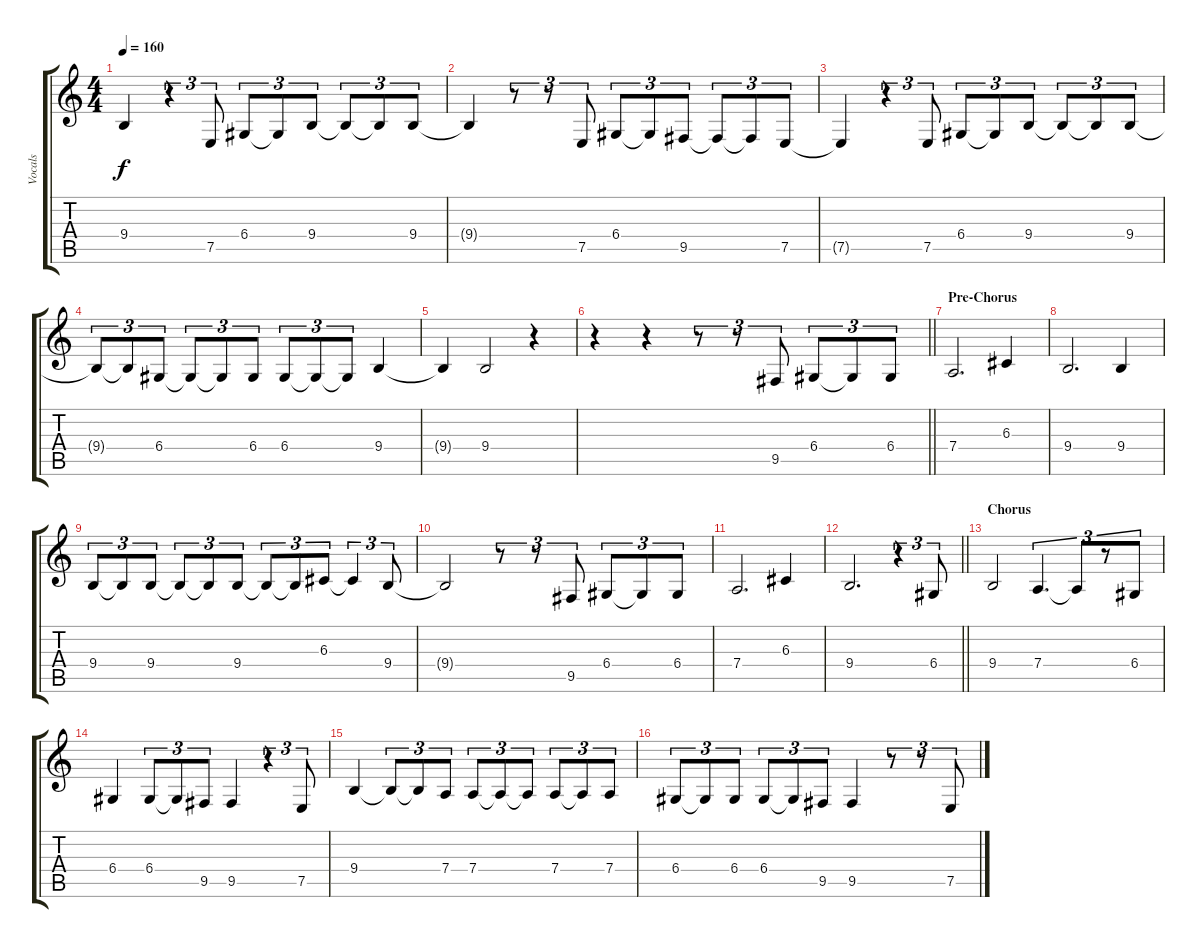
\track ("Vocals" "Vocals") {instrument altosax}
\staff {score tabs}
\tuning (E4 B3 G3 D3 A2 E2) {hide}
\ts (4 4)
\tempo 160
\clef g2
\ks c
9.4{t}.4{dy f} r.4{tu (3 2)} 7.5.8{tu (3 2)} 6.4.8{tu (3 2)} 6.4{t}.8{tu (3 2)} 9.4.8{tu (3 2)} 9.4{t}.8{tu (3 2)} 9.4{t}.8{tu (3 2)} 9.4.8{tu (3 2)} |
9.4{t}.4 r.8{tu (3 2)} r.8{tu (3 2)} 7.5.8{tu (3 2)} 6.4.8{tu (3 2)} 6.4{t}.8{tu (3 2)} 9.5.8{tu (3 2)} 9.5{t}.8{tu (3 2)} 9.5{t}.8{tu (3 2)} 7.5.8{tu (3 2)} |
7.5{t}.4 r.4{tu (3 2)} 7.5.8{tu (3 2)} 6.4.8{tu (3 2)} 6.4{t}.8{tu (3 2)} 9.4.8{tu (3 2)} 9.4{t}.8{tu (3 2)} 9.4{t}.8{tu (3 2)} 9.4.8{tu (3 2)} |
9.4{t}.8{tu (3 2)} 9.4{t}.8{tu (3 2)} 6.4.8{tu (3 2)} 6.4{t}.8{tu (3 2)} 6.4{t}.8{tu (3 2)} 6.4.8{tu (3 2)} 6.4.8{tu (3 2)} 6.4{t}.8{tu (3 2)} 6.4{t}.8{tu (3 2)} 9.4.4 |
9.4{t}.4 9.4.2 r.4 |
\barLineRight lightlight
r.4 r.4 r.8{tu (3 2)} r.8{tu (3 2)} 9.5.8{tu (3 2)} 6.4.8{tu (3 2)} 6.4{t}.8{tu (3 2)} 6.4.8{tu (3 2)} |
\section ("" "Pre-Chorus")
7.4.2{d} 6.3.4 |
9.4.2{d} 9.4.4 |
9.4.8{tu (3 2)} 9.4{t}.8{tu (3 2)} 9.4.8{tu (3 2)} 9.4{t}.8{tu (3 2)} 9.4{t}.8{tu (3 2)} 9.4.8{tu (3 2)} 9.4{t}.8{tu (3 2)} 9.4{t}.8{tu (3 2)} 6.3.8{tu (3 2)} 6.3{t}.4{tu (3 2)} 9.4.8{tu (3 2)} |
9.4{t}.2 r.8{tu (3 2)} r.8{tu (3 2)} 9.5.8{tu (3 2)} 6.4.8{tu (3 2)} 6.4{t}.8{tu (3 2)} 6.4.8{tu (3 2)} |
7.4.2{d} 6.3.4 |
\barLineRight lightlight
9.4.2{d} r.4{tu (3 2)} 6.4.8{tu (3 2)} |
\section ("" "Chorus")
9.4.2 7.4.4{d tu (3 2)} 7.4{t}.8{tu (3 2)} r.8{tu (3 2)} 6.4.8{tu (3 2)} |
6.4.4 6.4.8{tu (3 2)} 6.4{t}.8{tu (3 2)} 9.5.8{tu (3 2)} 9.5.4 r.4{tu (3 2)} 7.5.8{tu (3 2)} |
9.4.4 9.4{t}.8{tu (3 2)} 9.4{t}.8{tu (3 2)} 7.4.8{tu (3 2)} 7.4.8{tu (3 2)} 7.4{t}.8{tu (3 2)} 7.4{t}.8{tu (3 2)} 7.4.8{tu (3 2)} 7.4{t}.8{tu (3 2)} 7.4.8{tu (3 2)} |
6.4.8{tu (3 2)} 6.4{t}.8{tu (3 2)} 6.4.8{tu (3 2)} 6.4.8{tu (3 2)} 6.4{t}.8{tu (3 2)} 9.5.8{tu (3 2)} 9.5.4 r.8{tu (3 2)} r.8{tu (3 2)} 7.5.8{tu (3 2)}
